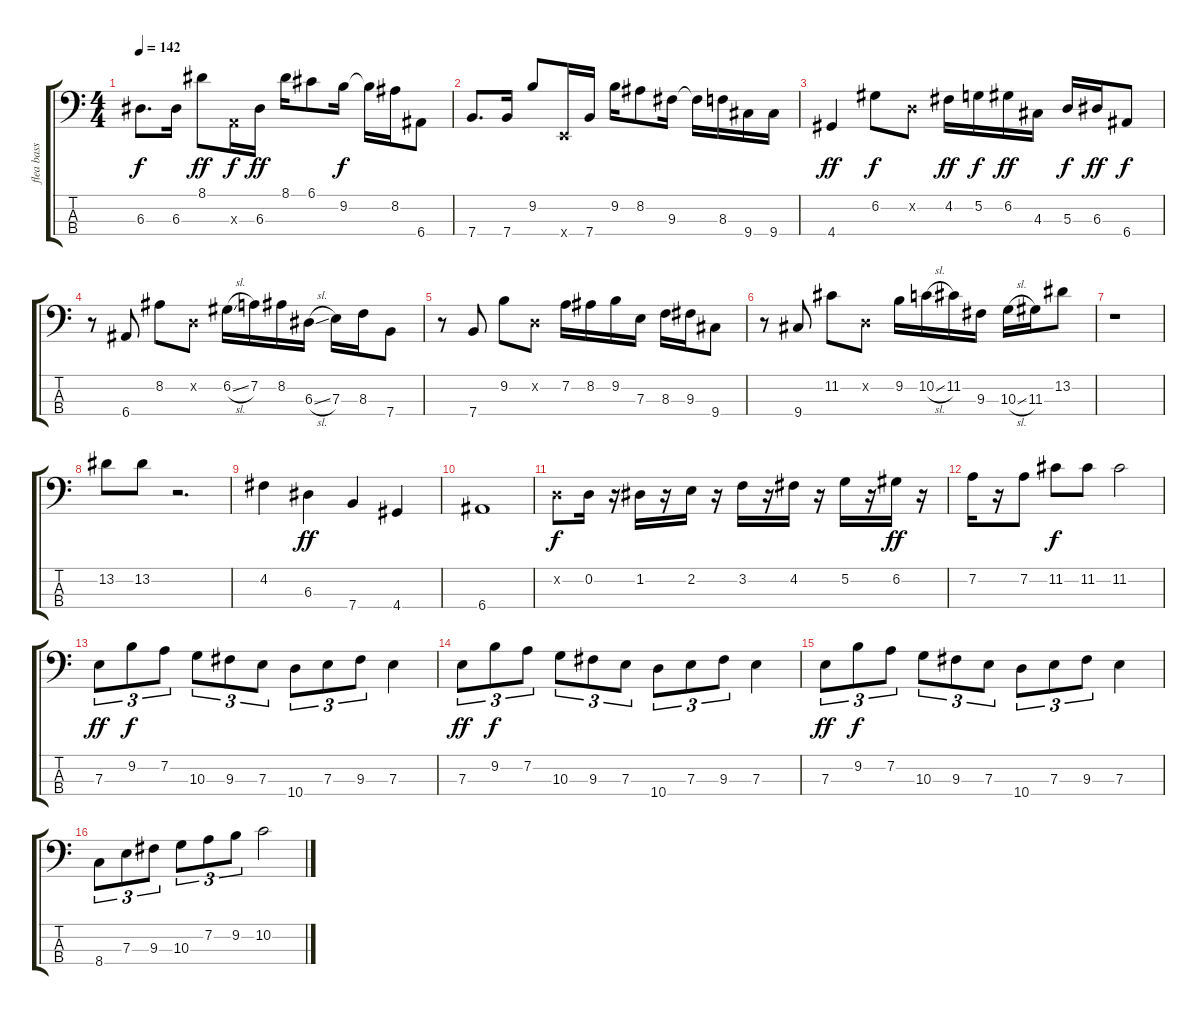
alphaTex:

\track ("flea bass" "flea bass") {instrument slapbass1}
\staff {score tabs}
\tuning (G2 D2 A1 E1) {hide}
\ts (4 4)
\tempo 142
\clef f4
\ks c
6.3.8{d dy f} 6.3.16 8.1.8{dy ff} 0.3{x}.16{dy f} 6.3.16{dy ff} 8.1.16 6.1.8 9.2.16{dy f} 9.2{t}.16 8.2.16 6.4.8 |
7.4.8{d} 7.4.16 9.2.8 0.4{x}.16 7.4.16 9.2.16 8.2.8 9.3.16 9.3{t}.16 8.3.16 9.4.16 9.4.16 |
4.4.4{dy ff} 6.2.8{dy f} 0.2{x}.8 4.2.16{dy ff} 5.2.16{dy f} 6.2.16{dy ff} 4.3.16 5.3.16{dy f} 6.3.16{dy ff} 6.4.8{dy f} |
r.8 6.4.8 8.2.8 0.2{x}.8 6.2{sl}.16 7.2.16 8.2.16 6.3{sl}.16 7.3.16 8.3.16 7.4.8 |
r.8 7.4.8 9.2.8 0.2{x}.8 7.2.16 8.2.16 9.2.16 7.3.16 8.3.16 9.3.16 9.4.8 |
r.8 9.4.8 11.2.8 0.2{x}.8 9.2.16 10.2{sl}.16 11.2.16 9.3.16 10.3{sl}.16 11.3.16 13.2.8 |
r.1 |
13.2.8 13.2.8 r.2{d} |
4.2.4 6.3.4{dy ff} 7.4.4 4.4.4 |
6.4.1 |
0.2{x}.8{dy f} 0.2.16 r.16 1.2.16 r.16 2.2.16 r.16 3.2.16 r.16 4.2.16 r.16 5.2.16 r.16 6.2.16{dy ff} r.16 |
7.2.16 r.16 7.2.8 11.2.8{dy f} 11.2.8 11.2.2 |
7.3.8{tu (3 2) dy ff} 9.2.8{tu (3 2) dy f} 7.2.8{tu (3 2)} 10.3.8{tu (3 2)} 9.3.8{tu (3 2)} 7.3.8{tu (3 2)} 10.4.8{tu (3 2)} 7.3.8{tu (3 2)} 9.3.8{tu (3 2)} 7.3.4 |
7.3.8{tu (3 2) dy ff} 9.2.8{tu (3 2) dy f} 7.2.8{tu (3 2)} 10.3.8{tu (3 2)} 9.3.8{tu (3 2)} 7.3.8{tu (3 2)} 10.4.8{tu (3 2)} 7.3.8{tu (3 2)} 9.3.8{tu (3 2)} 7.3.4 |
7.3.8{tu (3 2) dy ff} 9.2.8{tu (3 2) dy f} 7.2.8{tu (3 2)} 10.3.8{tu (3 2)} 9.3.8{tu (3 2)} 7.3.8{tu (3 2)} 10.4.8{tu (3 2)} 7.3.8{tu (3 2)} 9.3.8{tu (3 2)} 7.3.4 |
8.4.8{tu (3 2)} 7.3.8{tu (3 2)} 9.3.8{tu (3 2)} 10.3.8{tu (3 2)} 7.2.8{tu (3 2)} 9.2.8{tu (3 2)} 10.2.2
